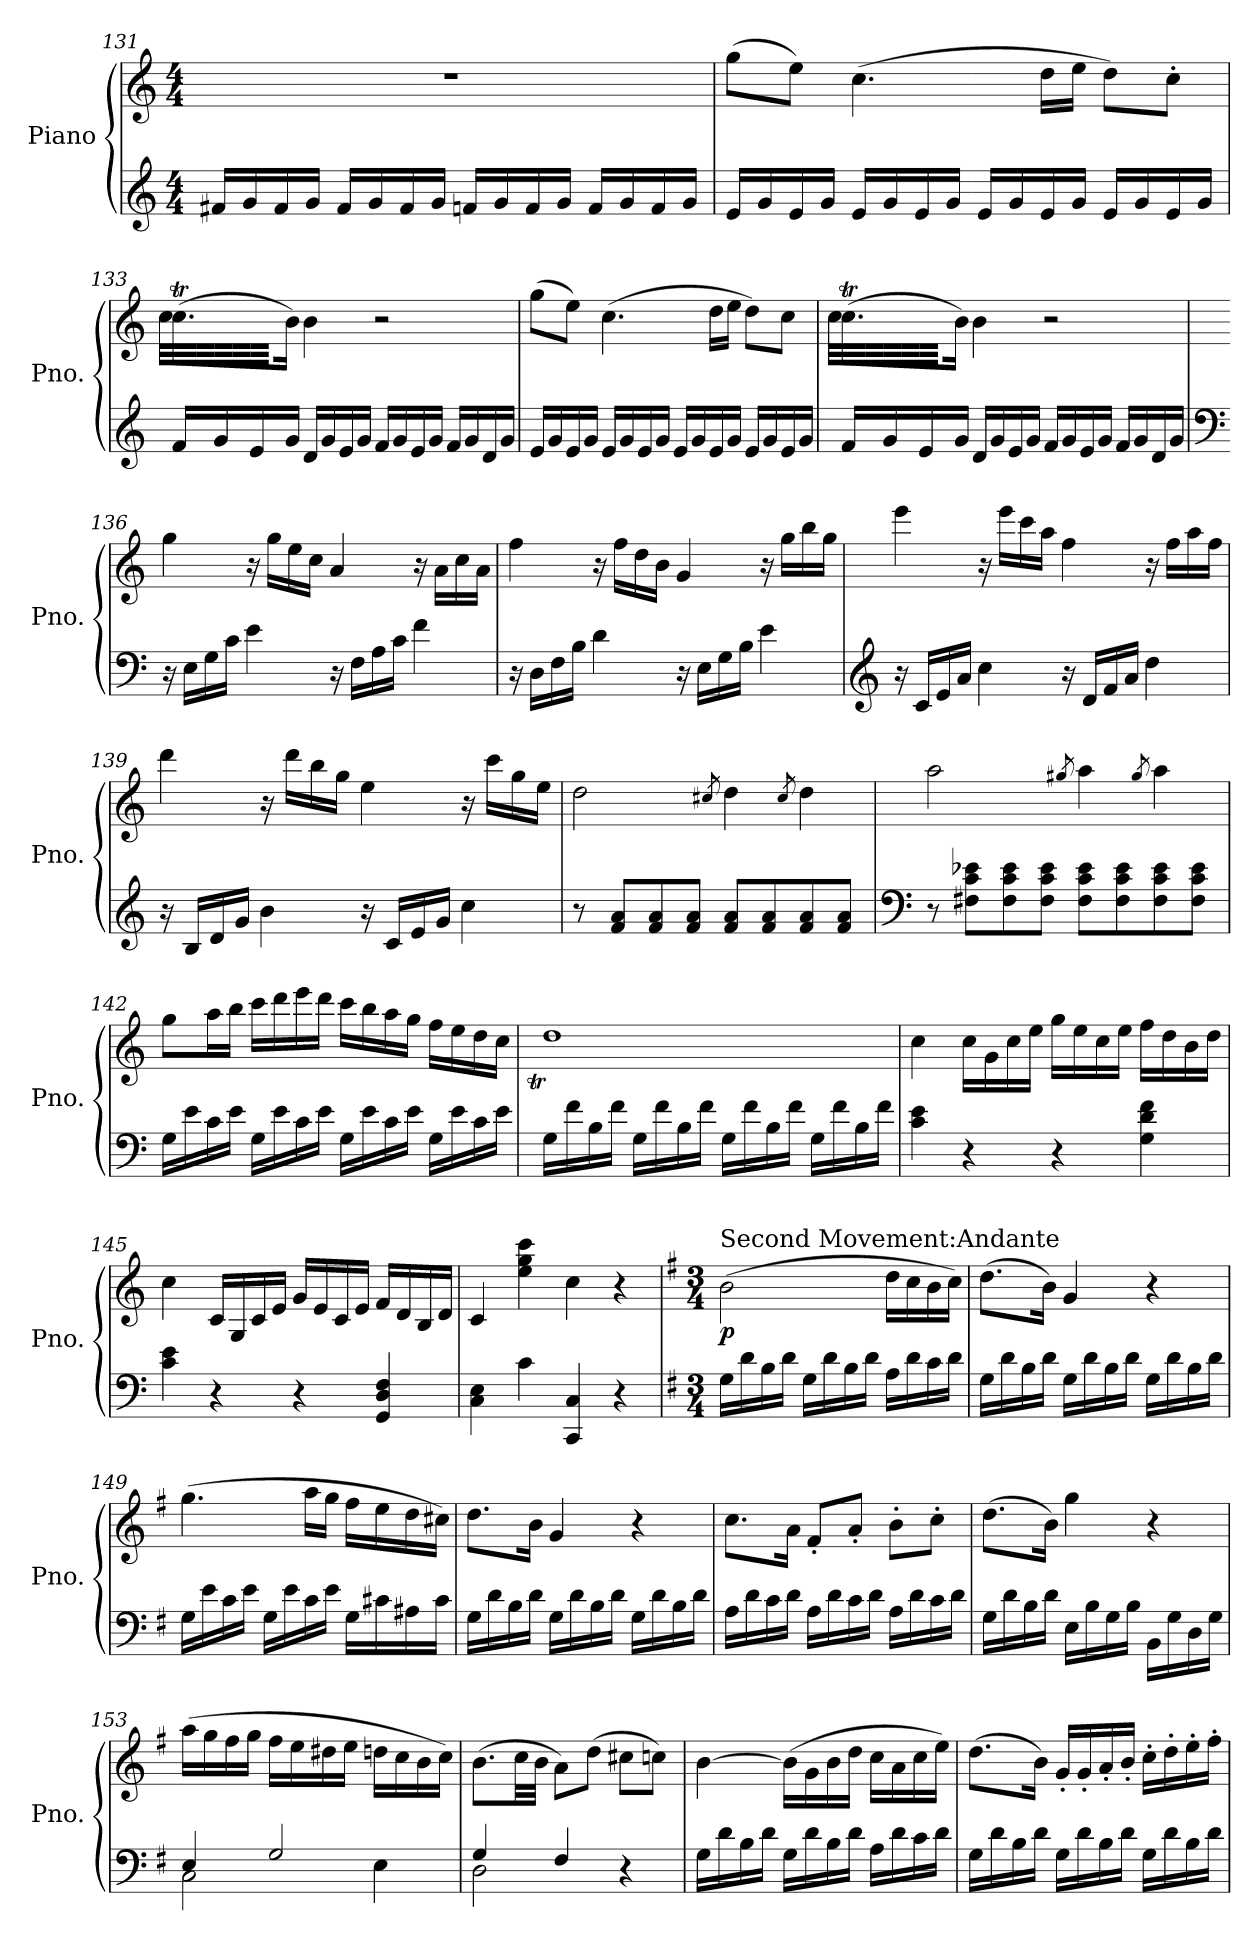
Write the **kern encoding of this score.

**kern	**kern	**dynam
*part1	*part1	*part1
*staff2	*staff1	*staff1/2
*I"Piano	*	*
*I'Pno.	*	*
!!LO:LB:g=z
*clefG2	*clefG2	*
*k[]	*k[]	*
*M4/4	*M4/4	*
=131	=131	=131
16f#X/LL	1r	.
16g/	.	.
16f#/	.	.
16g/JJ	.	.
16f#/LL	.	.
16g/	.	.
16f#/	.	.
16g/JJ	.	.
16fn/LL	.	.
16g/	.	.
16f/	.	.
16g/JJ	.	.
16f/LL	.	.
16g/	.	.
16f/	.	.
16g/JJ	.	.
=132	=132	=132
16e/LL	(8gg\L	.
16g/	.	.
16e/	8ee\J)	.
16g/JJ	.	.
16e/LL	(4.cc\	.
16g/	.	.
16e/	.	.
16g/JJ	.	.
16e/LL	.	.
16g/	.	.
16e/	16dd\LL	.
16g/JJ	16ee\JJ	.
16e/LL	8dd\L)	.
16g/	.	.
16e/	8cc'\J	.
16g/JJ	.	.
!!LO:LB:g=z
=133	=133	=133
*	*^	*
16f/LL	(8.ccT\L	32cc\LLL	.
.	.	32b\yy	.
16g/	.	32cc\yy	.
.	.	32b\yy	.
16e/	.	32cc\yy	.
.	.	32b\JJJyy	.
16g/JJ	16b\Jk)	2ryy	.
16d/LL	4b\	.	.
16g/	.	.	.
16e/	.	.	.
16g/JJ	.	.	.
16f/LL	2r	.	.
16g/	.	.	.
16e/	.	.	.
16g/JJ	.	4ryy	.
16f/LL	.	.	.
16g/	.	.	.
16d/	.	.	.
16g/JJ	.	16ryy	.
*	*v	*v	*
=134	=134	=134
16e/LL	(8gg\L	.
16g/	.	.
16e/	8ee\J)	.
16g/JJ	.	.
16e/LL	(4.cc\	.
16g/	.	.
16e/	.	.
16g/JJ	.	.
16e/LL	.	.
16g/	.	.
16e/	16dd\LL	.
16g/JJ	16ee\JJ	.
16e/LL	8dd\L)	.
16g/	.	.
16e/	8cc\J	.
16g/JJ	.	.
!!LO:LB:g=z
=135	=135	=135
*	*^	*
16f/LL	(8.ccT\L	32cc\LLL	.
.	.	32b\yy	.
16g/	.	32cc\yy	.
.	.	32b\yy	.
16e/	.	32cc\yy	.
.	.	32b\JJJyy	.
16g/JJ	16b\Jk)	2ryy	.
16d/LL	4b\	.	.
16g/	.	.	.
16e/	.	.	.
16g/JJ	.	.	.
16f/LL	2r	.	.
16g/	.	.	.
16e/	.	.	.
16g/JJ	.	4ryy	.
16f/LL	.	.	.
16g/	.	.	.
16d/	.	.	.
16g/JJ	.	16ryy	.
*	*v	*v	*
=136	=136	=136
*clefF4	*	*
16r	4gg\	.
16E\LL	.	.
16G\	.	.
16c\JJ	.	.
4e\	16r	.
.	16gg\LL	.
.	16ee\	.
.	16cc\JJ	.
16r	4a/	.
16F\LL	.	.
16A\	.	.
16c\JJ	.	.
4f\	16r	.
.	16a\LL	.
.	16cc\	.
.	16a\JJ	.
!!LO:PB:g=z
=137	=137	=137
16r	4ff\	.
16D\LL	.	.
16F\	.	.
16B\JJ	.	.
4d\	16r	.
.	16ff\LL	.
.	16dd\	.
.	16b\JJ	.
16r	4g/	.
16E\LL	.	.
16G\	.	.
16B\JJ	.	.
4e\	16r	.
.	16gg\LL	.
.	16bb\	.
.	16gg\JJ	.
=138	=138	=138
*clefG2	*	*
16r	4eee\	.
16c/LL	.	.
16e/	.	.
16a/JJ	.	.
4cc\	16r	.
.	16eee\LL	.
.	16ccc\	.
.	16aa\JJ	.
16r	4ff\	.
16d/LL	.	.
16f/	.	.
16a/JJ	.	.
4dd\	16r	.
.	16ff\LL	.
.	16aa\	.
.	16ff\JJ	.
=139	=139	=139
16r	4ddd\	.
16B/LL	.	.
16d/	.	.
16g/JJ	.	.
4b\	16r	.
.	16ddd\LL	.
.	16bb\	.
.	16gg\JJ	.
16r	4ee\	.
16c/LL	.	.
16e/	.	.
16g/JJ	.	.
4cc\	16r	.
.	16ccc\LL	.
.	16gg\	.
.	16ee\JJ	.
!!LO:LB:g=z
=140	=140	=140
8r	2dd\	.
8f/ 8a/L	.	.
8f/ 8a/	.	.
8f/ 8a/J	.	.
.	8qcc#X/	.
8f/ 8a/L	4dd\	.
8f/ 8a/	.	.
.	8qcc#/	.
8f/ 8a/	4dd\	.
8f/ 8a/J	.	.
=141	=141	=141
*clefF4	*	*
8r	2aa\	.
8F#X\ 8c\ 8e-X\L	.	.
8F#\ 8c\ 8e-\	.	.
8F#\ 8c\ 8e-\J	.	.
.	8qgg#X/	.
8F#\ 8c\ 8e-\L	4aa\	.
8F#\ 8c\ 8e-\	.	.
.	8qgg#/	.
8F#\ 8c\ 8e-\	4aa\	.
8F#\ 8c\ 8e-\J	.	.
=142	=142	=142
16G\LL	8gg\L	.
16e\	.	.
16c\	16aa\L	.
16e\JJ	16bb\JJ	.
16G\LL	16ccc\LL	.
16e\	16ddd\	.
16c\	16eee\	.
16e\JJ	16ddd\JJ	.
16G\LL	16ccc\LL	.
16e\	16bb\	.
16c\	16aa\	.
16e\JJ	16gg\JJ	.
16G\LL	16ff\LL	.
16e\	16ee\	.
16c\	16dd\	.
16e\JJ	16cc\JJ	.
!!LO:LB:g=z
=143	=143	=143
*	*^	*
16G\LL	1dd	16ddT\LLyy	.
16f\	.	16ee\yy	.
16B\	.	16dd\yy	.
16f\JJ	.	16ee\JJyy	.
16G\LL	.	16dd\LLyy	.
16f\	.	16ee\yy	.
16B\	.	16dd\yy	.
16f\JJ	.	16ee\JJyy	.
16G\LL	.	16dd\LLyy	.
16f\	.	16ee\yy	.
16B\	.	16dd\yy	.
16f\JJ	.	16ee\JJyy	.
16G\LL	.	16dd\LLyy	.
16f\	.	16eeTTT\yy	.
16B\	.	16dd\yy	.
16f\JJ	.	16ee\JJyy	.
*	*v	*v	*
=144	=144	=144
4c\ 4e\	4cc\	.
4r	16cc\LL	.
.	16g\	.
.	16cc\	.
.	16ee\JJ	.
4r	16gg\LL	.
.	16ee\	.
.	16cc\	.
.	16ee\JJ	.
4G\ 4d\ 4f\	16ff\LL	.
.	16dd\	.
.	16b\	.
.	16dd\JJ	.
=145	=145	=145
4c\ 4e\	4cc\	.
4r	16c/LL	.
.	16G/	.
.	16c/	.
.	16e/JJ	.
4r	16g/LL	.
.	16e/	.
.	16c/	.
.	16e/JJ	.
4GG/ 4D/ 4F/	16f/LL	.
.	16d/	.
.	16B/	.
.	16d/JJ	.
!!LO:LB:g=z
=146	=146	=146
4C\ 4E\	4c/	.
4c\	4ee\ 4gg\ 4ccc\	.
4CC/ 4C/	4cc\	.
4r	4r	.
=147	=147	=147
*k[f#]	*k[f#]	*
*M3/4	*M3/4	*
!	!LO:TX:a:t=Second Movement&colon;Andante	!
!	!	!LO:DY:b
16G\LL	(2b\	p
16d\	.	.
16B\	.	.
16d\JJ	.	.
16G\LL	.	.
16d\	.	.
16B\	.	.
16d\JJ	.	.
16A\LL	16dd\LL	.
16d\	16cc\	.
16c\	16b\	.
16d\JJ	16cc\JJ)	.
=148	=148	=148
16G\LL	(8.dd\L	.
16d\	.	.
16B\	.	.
16d\JJ	16b\Jk)	.
16G\LL	4g/	.
16d\	.	.
16B\	.	.
16d\JJ	.	.
16G\LL	4r	.
16d\	.	.
16B\	.	.
16d\JJ	.	.
=149	=149	=149
16G\LL	(4.gg\	.
16e\	.	.
16c\	.	.
16e\JJ	.	.
16G\LL	.	.
16e\	.	.
16c\	16aa\LL	.
16e\JJ	16gg\JJ	.
16G\LL	16ff#\LL	.
16c#X\	16ee\	.
16A#X\	16dd\	.
16c#\JJ	16cc#X\JJ)	.
!!LO:LB:g=z
=150	=150	=150
16G\LL	8.dd\L	.
16d\	.	.
16B\	.	.
16d\JJ	16b\Jk	.
16G\LL	4g/	.
16d\	.	.
16B\	.	.
16d\JJ	.	.
16G\LL	4r	.
16d\	.	.
16B\	.	.
16d\JJ	.	.
=151	=151	=151
16A\LL	8.cc\L	.
16d\	.	.
16c\	.	.
16d\JJ	16a\Jk	.
16A\LL	8f#'/L	.
16d\	.	.
16c\	8a'/J	.
16d\JJ	.	.
16A\LL	8b'\L	.
16d\	.	.
16c\	8cc'\J	.
16d\JJ	.	.
=152	=152	=152
16G\LL	(8.dd\L	.
16d\	.	.
16B\	.	.
16d\JJ	16b\Jk)	.
16E\LL	4gg\	.
16B\	.	.
16G\	.	.
16B\JJ	.	.
16BB\LL	4r	.
16G\	.	.
16D\	.	.
16G\JJ	.	.
!!LO:PB:g=z
=153	=153	=153
*^	*	*
4E/	2C\	(16aa\LL	.
.	.	16gg\	.
.	.	16ff#\	.
.	.	16gg\JJ	.
2G/	.	16ff#\LL	.
.	.	16ee\	.
.	.	16dd#X\	.
.	.	16ee\JJ	.
.	4E\	16ddn\LL	.
.	.	16cc\	.
.	.	16b\	.
.	.	16cc\JJ)	.
=154	=154	=154	=154
4G/	2D\	(8.b\L	.
.	.	32cc\LL	.
.	.	32b\JJJ	.
4F#/	.	8a\L)	.
.	.	(8dd\J	.
4r	4ryy	8cc#X\L	.
.	.	8ccn\J)	.
*v	*v	*	*
=155	=155	=155
16G\LL	[4b\	.
16d\	.	.
16B\	.	.
16d\JJ	.	.
16G\LL	(16b\LL]	.
16d\	16g\	.
16B\	16b\	.
16d\JJ	16dd\JJ	.
16A\LL	16cc\LL	.
16d\	16a\	.
16c\	16cc\	.
16d\JJ	16ee\JJ)	.
!!LO:LB:g=z
=156	=156	=156
16G\LL	(8.dd\L	.
16d\	.	.
16B\	.	.
16d\JJ	16b\Jk)	.
16G\LL	16g'/LL	.
16d\	16g'/	.
16B\	16a'/	.
16d\JJ	16b'/JJ	.
16G\LL	16cc'\LL	.
16d\	16dd'\	.
16B\	16ee'\	.
16d\JJ	16ff#'\JJ	.
=	=	=
*-	*-	*-
